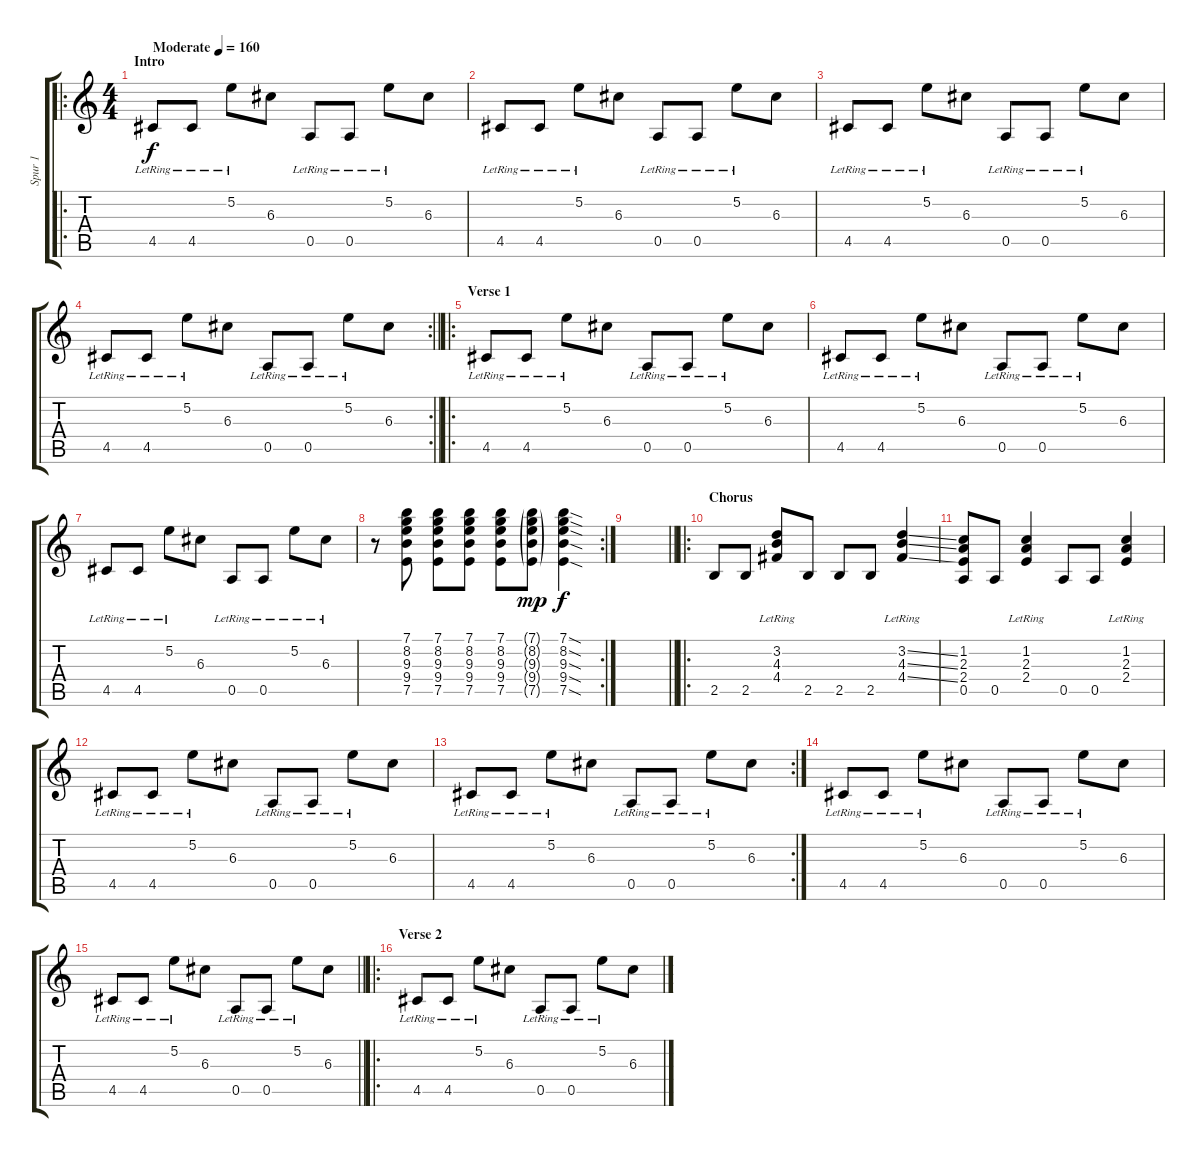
\track ("Spur 1" "Spur 1") {instrument distortionguitar}
\staff {score tabs}
\tuning (E4 B3 G3 D3 A2 E2) {hide}
\ro
\ts (4 4)
\section ("" "Intro")
\tempo (160 "Moderate")
\clef g2
\ks c
4.5{lr}.8{dy f instrument distortionguitar} 4.5{lr}.8 5.2{lr}.8 6.3.8 0.5{lr}.8 0.5{lr}.8 5.2{lr}.8 6.3.8 |
4.5{lr}.8 4.5{lr}.8 5.2{lr}.8 6.3.8 0.5{lr}.8 0.5{lr}.8 5.2{lr}.8 6.3.8 |
4.5{lr}.8 4.5{lr}.8 5.2{lr}.8 6.3.8 0.5{lr}.8 0.5{lr}.8 5.2{lr}.8 6.3.8 |
\rc 2
\barLineRight lightlight
4.5{lr}.8 4.5{lr}.8 5.2{lr}.8 6.3.8 0.5{lr}.8 0.5{lr}.8 5.2{lr}.8 6.3.8 |
\ro
\section ("" "Verse 1")
4.5{lr}.8 4.5{lr}.8 5.2{lr}.8 6.3.8 0.5{lr}.8 0.5{lr}.8 5.2{lr}.8 6.3.8 |
4.5{lr}.8 4.5{lr}.8 5.2{lr}.8 6.3.8 0.5{lr}.8 0.5{lr}.8 5.2{lr}.8 6.3.8 |
4.5{lr}.8 4.5{lr}.8 5.2{lr}.8 6.3.8 0.5{lr}.8 0.5{lr}.8 5.2{lr}.8 6.3{lr}.8 |
\rc 2
r.8 (7.1 8.2 9.3 9.4 7.5).8 (7.1 8.2 9.3 9.4 7.5).8 (7.1 8.2 9.3 9.4 7.5).8 (7.1 8.2 9.3 9.4 7.5).8 (7.1{g} 8.2{g} 9.3{g} 9.4{g} 7.5{g}).8{dy mp} (7.1{sod} 8.2{sod} 9.3{sod} 9.4{sod} 7.5{sod}).4{dy f} |
\barLineRight lightlight
|
\ro
\section ("" "Chorus")
2.5.8 2.5.8 (3.2{lr} 4.3 4.4).8 2.5.8 2.5.8 2.5.8 (3.2{ss lr} 4.3{ss} 4.4{ss}).4 |
(1.2 2.3 2.4 0.5).8 0.5.8 (1.2{lr} 2.3 2.4).4 0.5.8 0.5.8 (1.2{lr} 2.3 2.4).4 |
4.5{lr}.8 4.5{lr}.8 5.2{lr}.8 6.3.8 0.5{lr}.8 0.5{lr}.8 5.2{lr}.8 6.3.8 |
\rc 2
4.5{lr}.8 4.5{lr}.8 5.2{lr}.8 6.3.8 0.5{lr}.8 0.5{lr}.8 5.2{lr}.8 6.3.8 |
4.5{lr}.8 4.5{lr}.8 5.2{lr}.8 6.3.8 0.5{lr}.8 0.5{lr}.8 5.2{lr}.8 6.3.8 |
\barLineRight lightlight
4.5{lr}.8 4.5{lr}.8 5.2{lr}.8 6.3.8 0.5{lr}.8 0.5{lr}.8 5.2{lr}.8 6.3.8 |
\ro
\section ("" "Verse 2")
4.5{lr}.8 4.5{lr}.8 5.2{lr}.8 6.3.8 0.5{lr}.8 0.5{lr}.8 5.2{lr}.8 6.3.8
